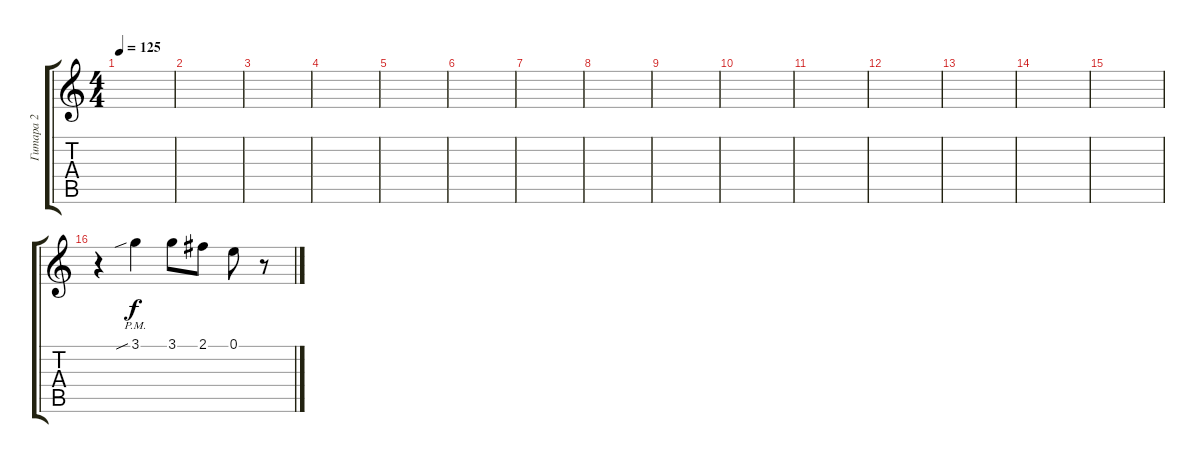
\track ("Гитара 2" "Гитара 2") {instrument distortionguitar}
\staff {score tabs}
\tuning (E4 B3 G3 D3 A2 E2) {hide}
\ts (4 4)
\tempo 125
\clef g2
\ks c
|
|
|
|
|
|
|
|
|
|
|
|
|
|
|
r.4{volume 15} 3.1{sib pm}.4 3.1.8 2.1.8 0.1.8 r.8
